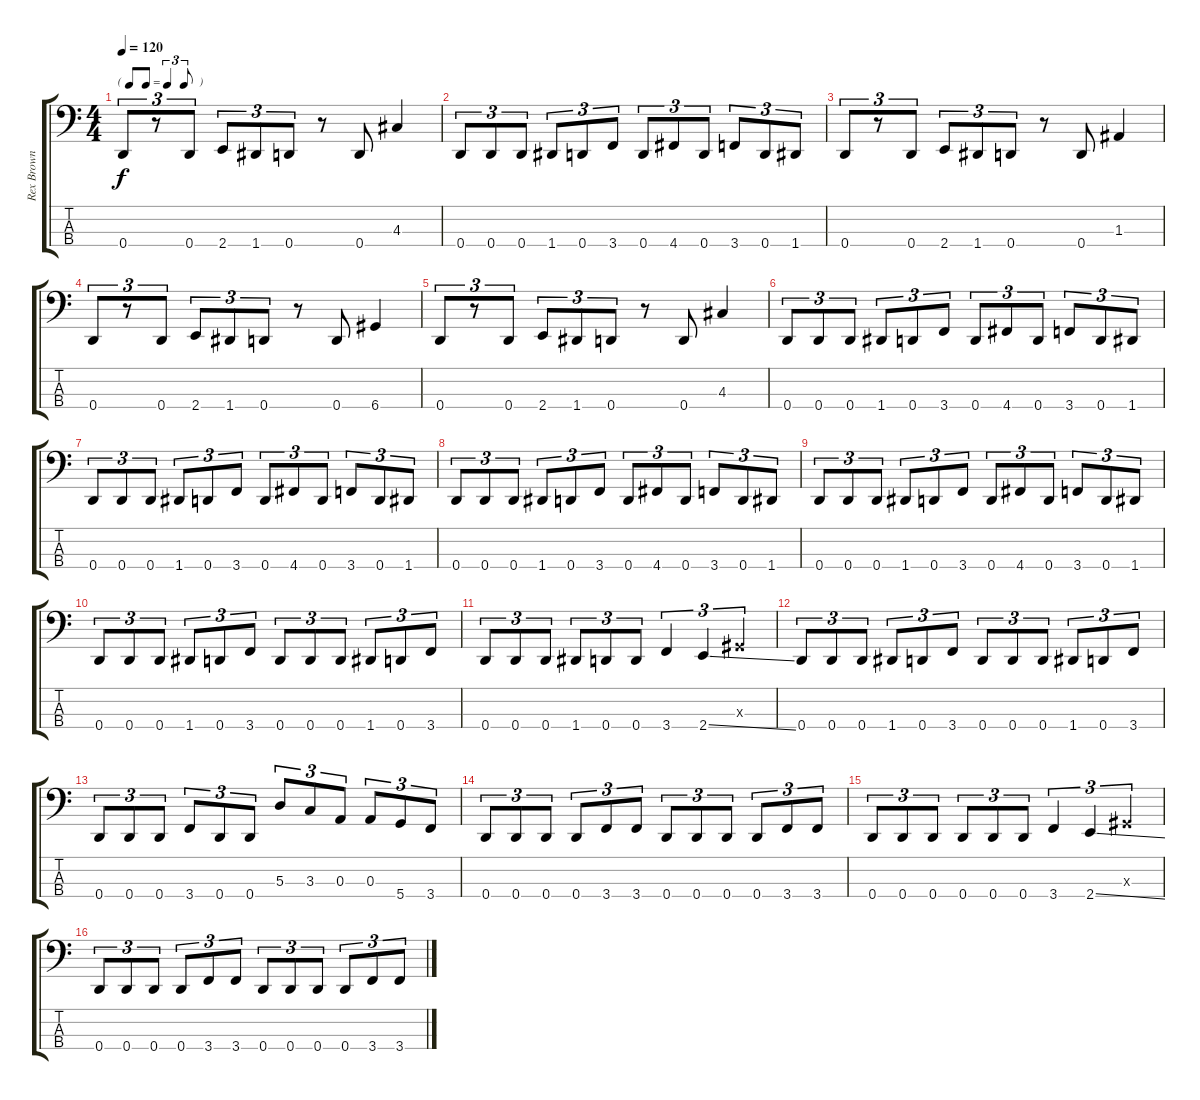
\track ("Rex Brown (Bass)" "Rex Brown ") {instrument electricbasspick}
\staff {score tabs}
\tuning (G2 D2 A1 D1) {hide}
\ts (4 4)
\tf triplet8th
\tempo 120
\clef f4
\ks c
0.4.8{tu (3 2) dy f} r.8{tu (3 2)} 0.4.8{tu (3 2)} 2.4.8{tu (3 2)} 1.4.8{tu (3 2)} 0.4.8{tu (3 2)} r.8 0.4.8 4.3.4 |
0.4.8{tu (3 2)} 0.4.8{tu (3 2)} 0.4.8{tu (3 2)} 1.4.8{tu (3 2)} 0.4.8{tu (3 2)} 3.4.8{tu (3 2)} 0.4.8{tu (3 2)} 4.4.8{tu (3 2)} 0.4.8{tu (3 2)} 3.4.8{tu (3 2)} 0.4.8{tu (3 2)} 1.4.8{tu (3 2)} |
0.4.8{tu (3 2)} r.8{tu (3 2)} 0.4.8{tu (3 2)} 2.4.8{tu (3 2)} 1.4.8{tu (3 2)} 0.4.8{tu (3 2)} r.8 0.4.8 1.3.4 |
0.4.8{tu (3 2)} r.8{tu (3 2)} 0.4.8{tu (3 2)} 2.4.8{tu (3 2)} 1.4.8{tu (3 2)} 0.4.8{tu (3 2)} r.8 0.4.8 6.4.4 |
0.4.8{tu (3 2)} r.8{tu (3 2)} 0.4.8{tu (3 2)} 2.4.8{tu (3 2)} 1.4.8{tu (3 2)} 0.4.8{tu (3 2)} r.8 0.4.8 4.3.4 |
0.4.8{tu (3 2)} 0.4.8{tu (3 2)} 0.4.8{tu (3 2)} 1.4.8{tu (3 2)} 0.4.8{tu (3 2)} 3.4.8{tu (3 2)} 0.4.8{tu (3 2)} 4.4.8{tu (3 2)} 0.4.8{tu (3 2)} 3.4.8{tu (3 2)} 0.4.8{tu (3 2)} 1.4.8{tu (3 2)} |
0.4.8{tu (3 2)} 0.4.8{tu (3 2)} 0.4.8{tu (3 2)} 1.4.8{tu (3 2)} 0.4.8{tu (3 2)} 3.4.8{tu (3 2)} 0.4.8{tu (3 2)} 4.4.8{tu (3 2)} 0.4.8{tu (3 2)} 3.4.8{tu (3 2)} 0.4.8{tu (3 2)} 1.4.8{tu (3 2)} |
0.4.8{tu (3 2)} 0.4.8{tu (3 2)} 0.4.8{tu (3 2)} 1.4.8{tu (3 2)} 0.4.8{tu (3 2)} 3.4.8{tu (3 2)} 0.4.8{tu (3 2)} 4.4.8{tu (3 2)} 0.4.8{tu (3 2)} 3.4.8{tu (3 2)} 0.4.8{tu (3 2)} 1.4.8{tu (3 2)} |
0.4.8{tu (3 2)} 0.4.8{tu (3 2)} 0.4.8{tu (3 2)} 1.4.8{tu (3 2)} 0.4.8{tu (3 2)} 3.4.8{tu (3 2)} 0.4.8{tu (3 2)} 4.4.8{tu (3 2)} 0.4.8{tu (3 2)} 3.4.8{tu (3 2)} 0.4.8{tu (3 2)} 1.4.8{tu (3 2)} |
0.4.8{tu (3 2)} 0.4.8{tu (3 2)} 0.4.8{tu (3 2)} 1.4.8{tu (3 2)} 0.4.8{tu (3 2)} 3.4.8{tu (3 2)} 0.4.8{tu (3 2)} 0.4.8{tu (3 2)} 0.4.8{tu (3 2)} 1.4.8{tu (3 2)} 0.4.8{tu (3 2)} 3.4.8{tu (3 2)} |
0.4.8{tu (3 2)} 0.4.8{tu (3 2)} 0.4.8{tu (3 2)} 1.4.8{tu (3 2)} 0.4.8{tu (3 2)} 0.4.8{tu (3 2)} 3.4.4{tu (3 2)} 2.4{ss}.4{tu (3 2)} -1.3{x}.4{tu (3 2)} |
0.4.8{tu (3 2)} 0.4.8{tu (3 2)} 0.4.8{tu (3 2)} 1.4.8{tu (3 2)} 0.4.8{tu (3 2)} 3.4.8{tu (3 2)} 0.4.8{tu (3 2)} 0.4.8{tu (3 2)} 0.4.8{tu (3 2)} 1.4.8{tu (3 2)} 0.4.8{tu (3 2)} 3.4.8{tu (3 2)} |
0.4.8{tu (3 2)} 0.4.8{tu (3 2)} 0.4.8{tu (3 2)} 3.4.8{tu (3 2)} 0.4.8{tu (3 2)} 0.4.8{tu (3 2)} 5.3.8{tu (3 2)} 3.3.8{tu (3 2)} 0.3.8{tu (3 2)} 0.3.8{tu (3 2)} 5.4.8{tu (3 2)} 3.4.8{tu (3 2)} |
0.4.8{tu (3 2)} 0.4.8{tu (3 2)} 0.4.8{tu (3 2)} 0.4.8{tu (3 2)} 3.4.8{tu (3 2)} 3.4.8{tu (3 2)} 0.4.8{tu (3 2)} 0.4.8{tu (3 2)} 0.4.8{tu (3 2)} 0.4.8{tu (3 2)} 3.4.8{tu (3 2)} 3.4.8{tu (3 2)} |
0.4.8{tu (3 2)} 0.4.8{tu (3 2)} 0.4.8{tu (3 2)} 0.4.8{tu (3 2)} 0.4.8{tu (3 2)} 0.4.8{tu (3 2)} 3.4.4{tu (3 2)} 2.4{ss}.4{tu (3 2)} -1.3{x}.4{tu (3 2)} |
0.4.8{tu (3 2)} 0.4.8{tu (3 2)} 0.4.8{tu (3 2)} 0.4.8{tu (3 2)} 3.4.8{tu (3 2)} 3.4.8{tu (3 2)} 0.4.8{tu (3 2)} 0.4.8{tu (3 2)} 0.4.8{tu (3 2)} 0.4.8{tu (3 2)} 3.4.8{tu (3 2)} 3.4.8{tu (3 2)}
